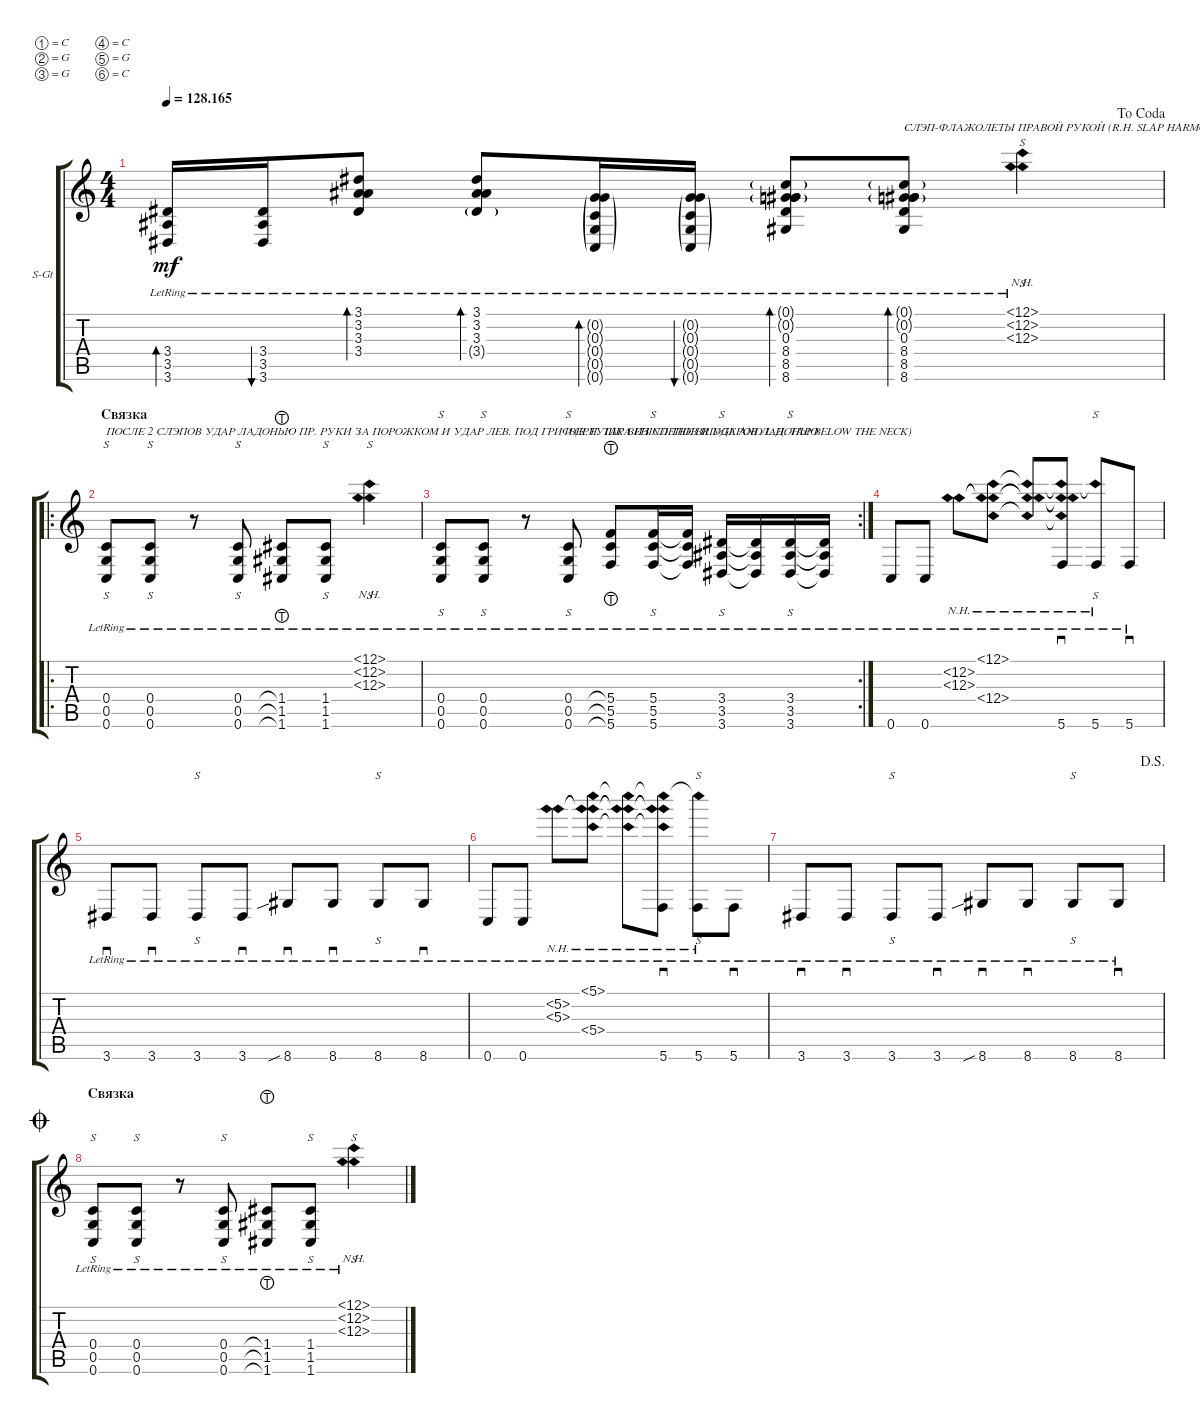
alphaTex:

\defaultSystemsLayout 4
\bracketExtendMode groupsimilarinstruments
\firstSystemTrackNameOrientation horizontal
\otherSystemsTrackNameOrientation horizontal
\track ("Steel Guitar" "S-Gt") {instrument acousticguitarsteel}
\staff {score tabs}
\tuning (C4 G3 G3 C3 G2 C2)
\ts (4 4)
\jump dacoda
\tempo
128.165
\accidentals auto
\clef g2
\ottava regular
\simile none
\ks c
(3.4{lr} 3.6{lr} 3.5{lr}).16{bd 30 dy mf} (3.4{lr} 3.5{lr} 3.6{lr}).16{bu 30} (3.1{lr} 3.2{lr} 3.3{lr} 3.4{lr}).8{bd 30} (3.4{g lr} 3.3{lr} 3.2{lr} 3.1{lr}).8{bd 30} (0.6{g lr} 0.5{g lr} 0.4{g lr} 0.3{g lr} 0.2{g lr}).16{bd 30} (0.4{g lr} 0.5{g lr} 0.6{g lr} 0.3{g lr} 0.2{g lr}).16{bu 30} (8.6{lr} 8.5{lr} 8.4{lr} 0.3{lr} 0.2{g lr} 0.1{g lr}).8{bd 30} (8.4{lr} 8.5{lr} 8.6{lr} 0.3{lr} 0.2{g lr} 0.1{g lr}).8{bd 30 txt "СЛЭП-ФЛАЖОЛЕТЫ ПРАВОЙ РУКОЙ (R.H. SLAP HARMONICS)"} (12.2{nh lr} 12.3{nh lr} 12.1{nh lr}).4{s} |
\ro
\section ("" "Связка")
(0.6{lr} 0.5{lr} 0.4{lr}).8{s txt "ПОСЛЕ 2 СЛЭПОВ УДАР ЛАДОНЬЮ ПР. РУКИ ЗА ПОРОЖКОМ И УДАР ЛЕВ. ПОД ГРИФ (R.H. TAP BEHIND THE BRIDGE AND L.H. TAP BELOW THE NECK)"} (0.4{lr} 0.5{lr} 0.6{lr}).8{s} r.8 (0.6{lr} 0.5{lr} 0.4{lr}).8{s} (1.4{lht lr} 1.5{lht lr} 1.6{lht lr}).8 (1.6{lr} 1.5{lr} 1.4{lr}).8{s} (12.2{nh lr} 12.3{nh lr} 12.1{nh lr}).4{s} |
\rc 2
(0.6{lr} 0.5{lr} 0.4{lr}).8{s} (0.4{lr} 0.5{lr} 0.6{lr}).8{s} r.8 (0.6{lr} 0.5{lr} 0.4{lr}).8{s txt "ВЕРТУШКА ИЗ СЛЕПОВ И УДАРОВ ЛАДОНЬЮ "} (5.4{lht lr} 5.5{lht lr} 5.6{lht lr}).8 (5.6{lr} 5.5{lr} 5.4{lr}).16{s} (5.5{lr t} 5.4{lr t} 5.6{lr t}).16 (3.6{lr} 3.5{lr} 3.4{lr}).16{s} (3.4{lr t} 3.5{lr t} 3.6{lr t}).16 (3.6{lr} 3.5{lr} 3.4{lr}).16{s} (3.4{lr t} 3.5{lr t} 3.6{lr t}).16 |
0.6{lr}.8 0.6{lr}.8 (12.2{nh lr} 12.3{nh lr}).8 (12.1{nh lr} 12.4{nh lr} 12.2{nh lr t} 12.3{nh lr t}).8 (12.1{nh lr t} 12.2{nh lr t} 12.3{nh lr t} 12.4{nh lr t}).8 (5.6{lr} 12.4{nh lr t} 12.3{nh lr t} 12.2{nh lr t} 12.1{nh lr t}).8{sd} (5.6{lr} 12.1{nh lr t}).8{s} 5.6{lr}.8{sd} |
3.6{lr}.8{sd} 3.6{lr}.8{sd} 3.6{lr}.8{s} 3.6{lr}.8{sd} 8.6{sib lr}.8{sd} 8.6{lr}.8{sd} 8.6{lr}.8{s} 8.6{lr}.8{sd} |
0.6{lr}.8 0.6{lr}.8 (5.2{nh lr} 5.3{nh lr}).8 (5.1{nh lr} 5.4{nh lr} 5.2{nh lr t} 5.3{nh lr t}).8 (5.1{nh lr t} 5.2{nh lr t} 5.3{nh lr t} 5.4{nh lr t}).8 (5.6{lr} 5.4{nh lr t} 5.3{nh lr t} 5.2{nh lr t} 5.1{nh lr t}).8{sd} (5.6{lr} 5.1{nh lr t}).8{s} 5.6{lr}.8{sd} |
\jump dalsegno
3.6{lr}.8{sd} 3.6{lr}.8{sd} 3.6{lr}.8{s} 3.6{lr}.8{sd} 8.6{sib lr}.8{sd} 8.6{lr}.8{sd} 8.6{lr}.8{s} 8.6{lr}.8{sd} |
\section ("" "Связка")
\jump coda
(0.6{lr} 0.5{lr} 0.4{lr}).8{s} (0.4{lr} 0.5{lr} 0.6{lr}).8{s} r.8 (0.6{lr} 0.5{lr} 0.4{lr}).8{s} (1.4{lht lr} 1.5{lht lr} 1.6{lht lr}).8 (1.6{lr} 1.5{lr} 1.4{lr}).8{s} (12.2{nh lr} 12.3{nh lr} 12.1{nh lr}).4{s}
